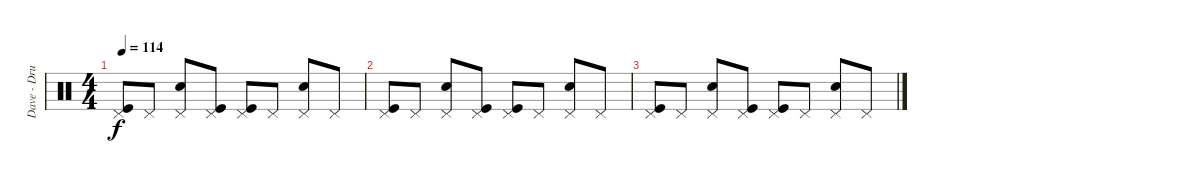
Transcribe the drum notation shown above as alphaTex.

\track ("Dave - Drums" "Dave - Dru") {instrument percussion}
\staff {score}
\articulation defaults
\ts (4 4)
\tempo 114
\clef neutral
\ks c
("Pedal Hi-Hat (hit)" "Kick (hit)").8{dy f} "Pedal Hi-Hat (hit)".8 ("Pedal Hi-Hat (hit)" "Electric Snare (hit)").8 ("Pedal Hi-Hat (hit)" "Kick (hit)").8 ("Pedal Hi-Hat (hit)" "Kick (hit)").8 "Pedal Hi-Hat (hit)".8 ("Pedal Hi-Hat (hit)" "Electric Snare (hit)").8 "Pedal Hi-Hat (hit)".8 |
("Pedal Hi-Hat (hit)" "Kick (hit)").8{volume 0} "Pedal Hi-Hat (hit)".8 ("Pedal Hi-Hat (hit)" "Electric Snare (hit)").8 ("Pedal Hi-Hat (hit)" "Kick (hit)").8 ("Pedal Hi-Hat (hit)" "Kick (hit)").8 "Pedal Hi-Hat (hit)".8 ("Pedal Hi-Hat (hit)" "Electric Snare (hit)").8 "Pedal Hi-Hat (hit)".8 |
("Pedal Hi-Hat (hit)" "Kick (hit)").8 "Pedal Hi-Hat (hit)".8 ("Pedal Hi-Hat (hit)" "Electric Snare (hit)").8 ("Pedal Hi-Hat (hit)" "Kick (hit)").8 ("Pedal Hi-Hat (hit)" "Kick (hit)").8 "Pedal Hi-Hat (hit)".8 ("Pedal Hi-Hat (hit)" "Electric Snare (hit)").8 "Pedal Hi-Hat (hit)".8
